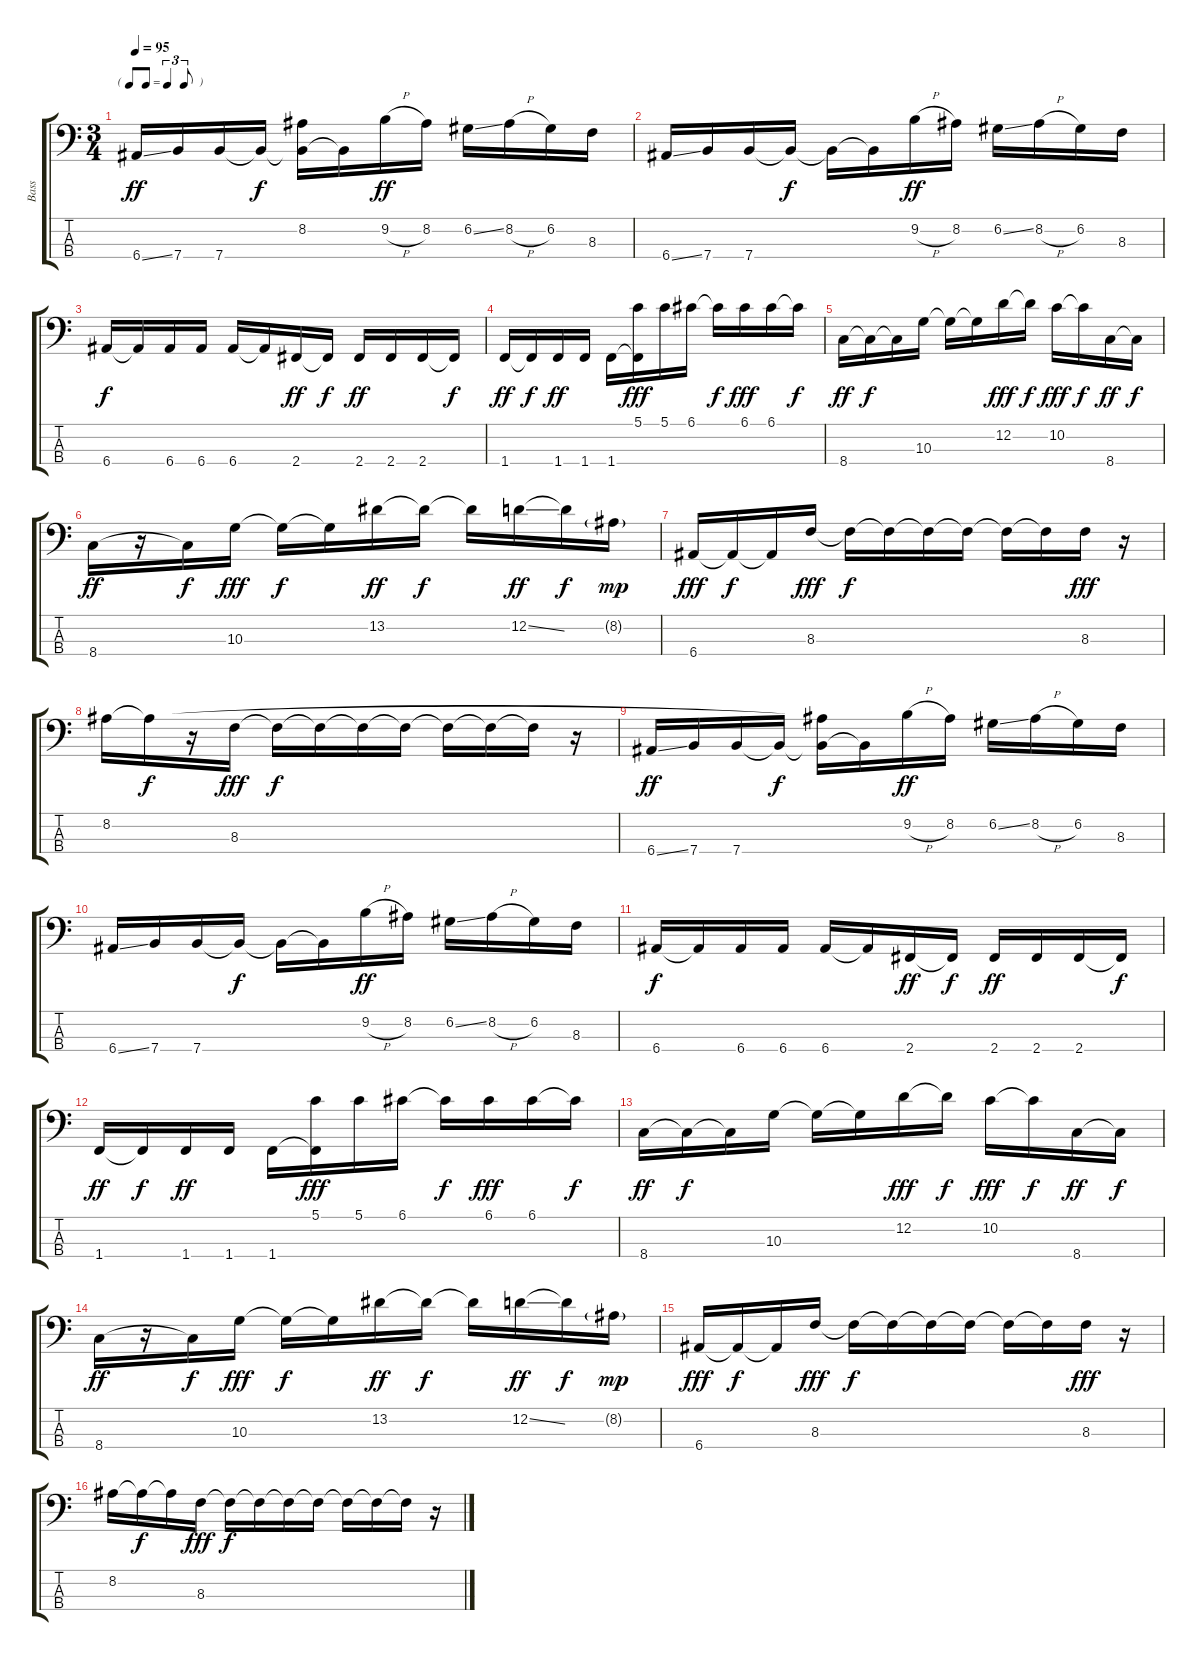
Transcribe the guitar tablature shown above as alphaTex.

\track ("Bass" "Bass") {instrument electricbassfinger}
\staff {score tabs}
\tuning (G2 D2 A1 E1) {hide}
\ts (3 4)
\tf triplet8th
\tempo 95
\clef f4
\ks c
6.4{ss}.16{dy ff} 7.4.16 7.4.16 7.4{t}.16{dy f} (8.2{t} 7.4{t}).16 7.4{t}.16 9.2{h}.16{dy ff} 8.2.16 6.2{ss}.16 8.2{h}.16 6.2.16 8.3.16 |
6.4{ss}.16 7.4.16 7.4.16 7.4{t}.16{dy f} 7.4{t}.16 7.4{t}.16 9.2{h}.16{dy ff} 8.2.16 6.2{ss}.16 8.2{h}.16 6.2.16 8.3.16 |
6.4.16{dy f} 6.4{t}.16 6.4.16 6.4.16 6.4.16 6.4{t}.16 2.4.16{dy ff} 2.4{t}.16{dy f} 2.4.16{dy ff} 2.4.16 2.4.16 2.4{t}.16{dy f} |
1.4.16{dy ff} 1.4{t}.16{dy f} 1.4.16{dy ff} 1.4.16 1.4.16 (5.1 1.4{t}).16{dy fff} 5.1.16 6.1.16 6.1{t}.16{dy f} 6.1.16{dy fff} 6.1.16 6.1{t}.16{dy f} |
8.4.16{dy ff} 8.4{t}.16{dy f} 8.4{t}.16 10.3.16 10.3{t}.16 10.3{t}.16 12.2.16{dy fff} 12.2{t}.16{dy f} 10.2.16{dy fff} 10.2{t}.16{dy f} 8.4.16{dy ff} 8.4{t}.16{dy f} |
8.4.16{dy ff} r.16 8.4{t}.16{dy f} 10.3.16{dy fff} 10.3{t}.16{dy f} 10.3{t}.16 13.2.16{dy ff} 13.2{t}.16{dy f} 13.2{t}.16 12.2{ss}.16{dy ff} 12.2{t}.16{dy f} 8.2{g}.16{dy mp} |
6.4.16{dy fff} 6.4{t}.16{dy f} 6.4{t}.16 8.3.16{dy fff} 8.3{t}.16{dy f} 8.3{t}.16 8.3{t}.16 8.3{t}.16 8.3{t}.16 8.3{t}.16 8.3.16{dy fff} r.16 |
8.2.16 8.2{t}.16{dy f} r.16 8.3.16{dy fff} 8.3{t}.16{dy f} 8.3{t}.16 8.3{t}.16 8.3{t}.16 8.3{t}.16 8.3{t}.16 8.3{t}.16 r.16 |
6.4{ss}.16{dy ff} 7.4.16 7.4.16 7.4{t}.16{dy f} (8.2{t} 7.4{t}).16 7.4{t}.16 9.2{h}.16{dy ff} 8.2.16 6.2{ss}.16 8.2{h}.16 6.2.16 8.3.16 |
6.4{ss}.16 7.4.16 7.4.16 7.4{t}.16{dy f} 7.4{t}.16 7.4{t}.16 9.2{h}.16{dy ff} 8.2.16 6.2{ss}.16 8.2{h}.16 6.2.16 8.3.16 |
6.4.16{dy f} 6.4{t}.16 6.4.16 6.4.16 6.4.16 6.4{t}.16 2.4.16{dy ff} 2.4{t}.16{dy f} 2.4.16{dy ff} 2.4.16 2.4.16 2.4{t}.16{dy f} |
1.4.16{dy ff} 1.4{t}.16{dy f} 1.4.16{dy ff} 1.4.16 1.4.16 (5.1 1.4{t}).16{dy fff} 5.1.16 6.1.16 6.1{t}.16{dy f} 6.1.16{dy fff} 6.1.16 6.1{t}.16{dy f} |
8.4.16{dy ff} 8.4{t}.16{dy f} 8.4{t}.16 10.3.16 10.3{t}.16 10.3{t}.16 12.2.16{dy fff} 12.2{t}.16{dy f} 10.2.16{dy fff} 10.2{t}.16{dy f} 8.4.16{dy ff} 8.4{t}.16{dy f} |
8.4.16{dy ff} r.16 8.4{t}.16{dy f} 10.3.16{dy fff} 10.3{t}.16{dy f} 10.3{t}.16 13.2.16{dy ff} 13.2{t}.16{dy f} 13.2{t}.16 12.2{ss}.16{dy ff} 12.2{t}.16{dy f} 8.2{g}.16{dy mp} |
6.4.16{dy fff} 6.4{t}.16{dy f} 6.4{t}.16 8.3.16{dy fff} 8.3{t}.16{dy f} 8.3{t}.16 8.3{t}.16 8.3{t}.16 8.3{t}.16 8.3{t}.16 8.3.16{dy fff} r.16 |
8.2.16 8.2{t}.16{dy f} 8.2{t}.16 8.3.16{dy fff} 8.3{t}.16{dy f} 8.3{t}.16 8.3{t}.16 8.3{t}.16 8.3{t}.16 8.3{t}.16 8.3{t}.16 r.16
